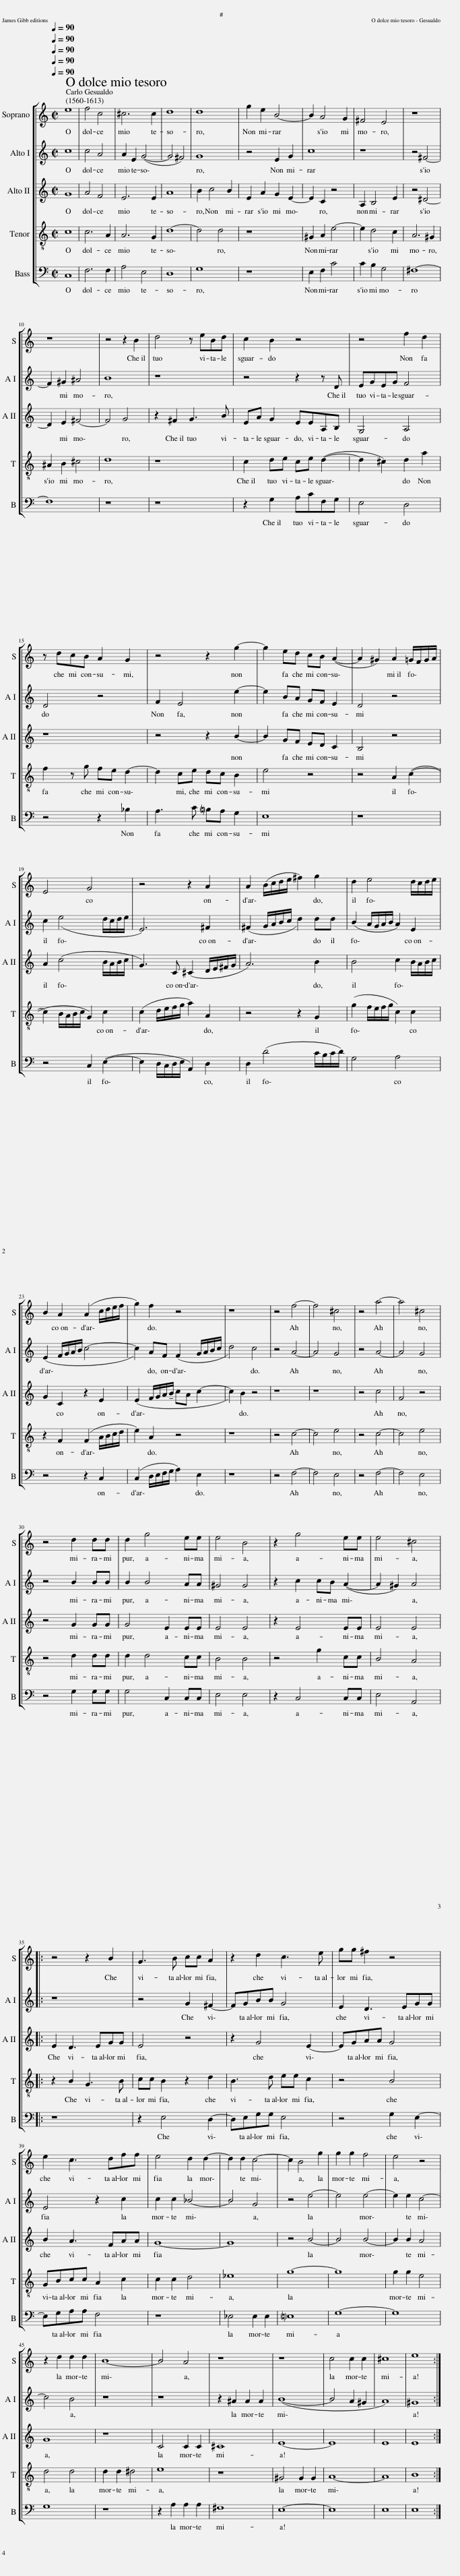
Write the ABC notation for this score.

X:1
%%score [ 1 2 3 4 5 ]
L:1/8
Q:1/4=90
M:2/2
I:linebreak $
K:C
V:1 treble
V:2 treble
V:3 treble
V:4 treble-8
V:5 bass
V:1
 e8 | f4 c4 | ^c6 c2 | d8 | d8 | %5
 g2 e2 B4- | B2 A4 G2 | ^F4 E4 | z8 |$ z8 | %10
 z4 z2 B2 | d4 z eBd | c2 B2 z4 | z4 f2 d2 |$ z dcB A2 G2 | %15
 z4 z2 g2- | g2 ed cB (A2- | A2 ^G2) A2 =G/F/G/A/ |$ E4 G4 | z4 z2 A2 | %20
 A2 (B/c/d/e/ ^f2) g2 | d2 e4 d/c/d/e/ |$ B2 A2 (A2 c/d/e/f/ | g2) f2 z4 | z8 | %25
 z4 f4- | f4 ^c4 | z4 a4- | a4 ^c4 |$ z4 d2 dd | %30
 d2 g4 ee | e4 B4 | z2 g4 ee | e4 ^c4 |:$ z4 z2 B2 | %35
 G3 B cc A2 | z2 d2 c3 e | gg ^f2 z4 |$ e2 c3 dff | e4 d2 d2- | %40
 d2 d2 c4- | c2 B4 g2 | g2 g2 f4 | e4 z4 |$ z2 d2 d2 d2 | %45
 B8- | B4 A4 | z8 | z8 | c4 c2 c2 | %50
 ^c8 | e8 :| %52
V:2
 c8 | c4 A4 | A2 E2 (G4- | G4 ^F4) | G8 | %5
 z4 E2 G2 | c8 | z8 | z4 ^F4- |$ F2 ^G2 ^A4 | %10
 B8 | z8 | z4 z2 z D | EGEG F4 |$ D4 z4 | %15
 F2 E4 e2- | e2 BA GF E2 | D4 z4 |$ c2 (e4 d/c/d/e/ | E6) ^F2 | %20
 (^F2 G/A/B/c/ d2) dd | (B2 A/G/A/B/ A2) E2 |$ (E2 F/G/A/B/ c4- | c2) AF (F2 G/A/B/c/ | d4) c4 | %25
 z4 A4- | A4 G4 | z4 A4- | A4 G4 |$ z4 B2 BB | %30
 B2 B4 AA | ^G4 G4 | z2 c2 cB (A2- | A2 ^G2) A4 |:$ z8 | %35
 z4 G2 ^F2- | FGBB G4 | E2 D3 EGG |$ E4 z2 c2 | c2 c2 _B4- | %40
 B4 G4 | z4 e4- | e4 e4- | e2 e2 c4- |$ c4 B4 | %45
 z8 | z8 | z2 ^A2 A2 A2 | (B8- | B4 A2 ^G2 | %50
 A8) | ^G8 :| %52
V:3
 G8 | A4 F4 | E6 E2 | A8 | B2 c4 B2 | %5
 E2 A2 G2 E2- | E2 C2 z4 | A,2 B,4 E2 | z4 ^D4- |$ D2 E2 ^F4- | %10
 F4 G4 | z2 ^F2 G3 B | EA G2 EEA,B, | G,4 A,4 |$ z8 | %15
 z4 z2 B2- | B2 GF ED C2 | B,4 z4 |$ A2 (c4 B/A/B/c/ | G3) C (^C2 D/E/^F/G/ | %20
 A6) B2 | B4 c2 B/A/B/c/ |$ G2 C2 z2 E2 | (E2 F/G/A/!tenuto!B/ cA c2- | c2) B2 z4 | %25
 z8 | z8 | z4 c4 | F4 z4 |$ z4 G2 GG | %30
 G4 E2 EE | E4 E4 | z2 E4 EE | E4 E4 |:$ E2 D3 EGG | %35
 E4 z4 | z2 G4 E2- | EGAA G4 |$ B2 A3 FAA | G8- | %40
 G8 | z4 B4- | B4 B4- | B2 B2 A4 |$ G8 | %45
 z8 | C4 C2 C2 | ^C8 | E8- | E8 | %50
 E8 | E8 :| %52
V:4
 c8 | c6 A2 | A6 G2 | d8- | d4 d4 | %5
 z8 | ^G2 A2 e4- | e2 d4 c2 | A6 ^G2 |$ ^A2 B2 ^c4 | %10
 d8 | z8 | c2 de ce (d2- | d2 ^c2) d2 a2 |$ f2 z g fe d2- | %15
 d2 ce dc B2 | e4 z4 | z4 A2 (c2- |$ c2 B/A/B/c/ G2) c2 | (c2 d/e/f/g/ a2) A2 | %20
 z4 z2 G2 | (g2 f/e/f/g/ c2) c2 |$ z2 F2 (F2 A/B/c/d/ | e2) A2 z4 | z8 | %25
 z4 c4- | c4 e4 | z4 c4- | c4 e4 |$ z4 d2 dd | %30
 d2 d4 cc | B4 B4 | z4 g2 cc | B4 A4 |:$ z2 B2 G3 B | %35
 cc B2 z2 d2 | B3 d ee c2 | z4 B4 |$ GBcc A2 c2 | c2 c2 d4 | %40
 _e8 | g8- | g8 | g2 g2 e4 |$ d4 d4 | %45
 d2 d2 ^d4 | e8 | z8 | ^G4 G2 G2 | A8- | %50
 A8 | B8 :| %52
V:5
 C,8 | F,6 F,2 | A,4 E,4 | D,8 | G,8 | %5
 z8 | E,2 F,2 C4 | C2 B,2 G,4 | ^F,8- |$ F,8 | %10
 z8 | z8 | z2 G,2 A,CF,G, | E,4 D,4 |$ z4 z2 _B,2 | %15
 A,3 C !courtesy!=B,A, G,2 | E,8 | z8 |$ z4 C,2 (E,2- | E,2 D,/C,/D,/E,/ A,,2) D,2 | %20
 D,2 (D4 C/B,/C/D/) | G,4 A,4 |$ z4 z2 C,2 | (C,2 D,/E,/F,/G,/ A,2) E,2 | z8 | %25
 z4 F,4- | F,4 E,4 | z4 F,4- | F,4 E,4 |$ z4 G,2 G,G, | %30
 G,4 C,2 C,C, | E,4 E,4 | z2 C,4 C,C, | E,4 A,,4 |:$ z8 | %35
 z2 E,4 D,2- | D,E,G,G, E,4 | z4 G,2 E,2- |$ E,G,A,A, F,4 | z8 | %40
 _E,4 E,2 E,2 | !courtesy!=E,8 | G,8- | G,8 |$ G,8 | %45
 z8 | z2 A,2 A,2 A,2 | ^F,8 | E,8- | E,8 | %50
 E,8 | E,8 :| %52
